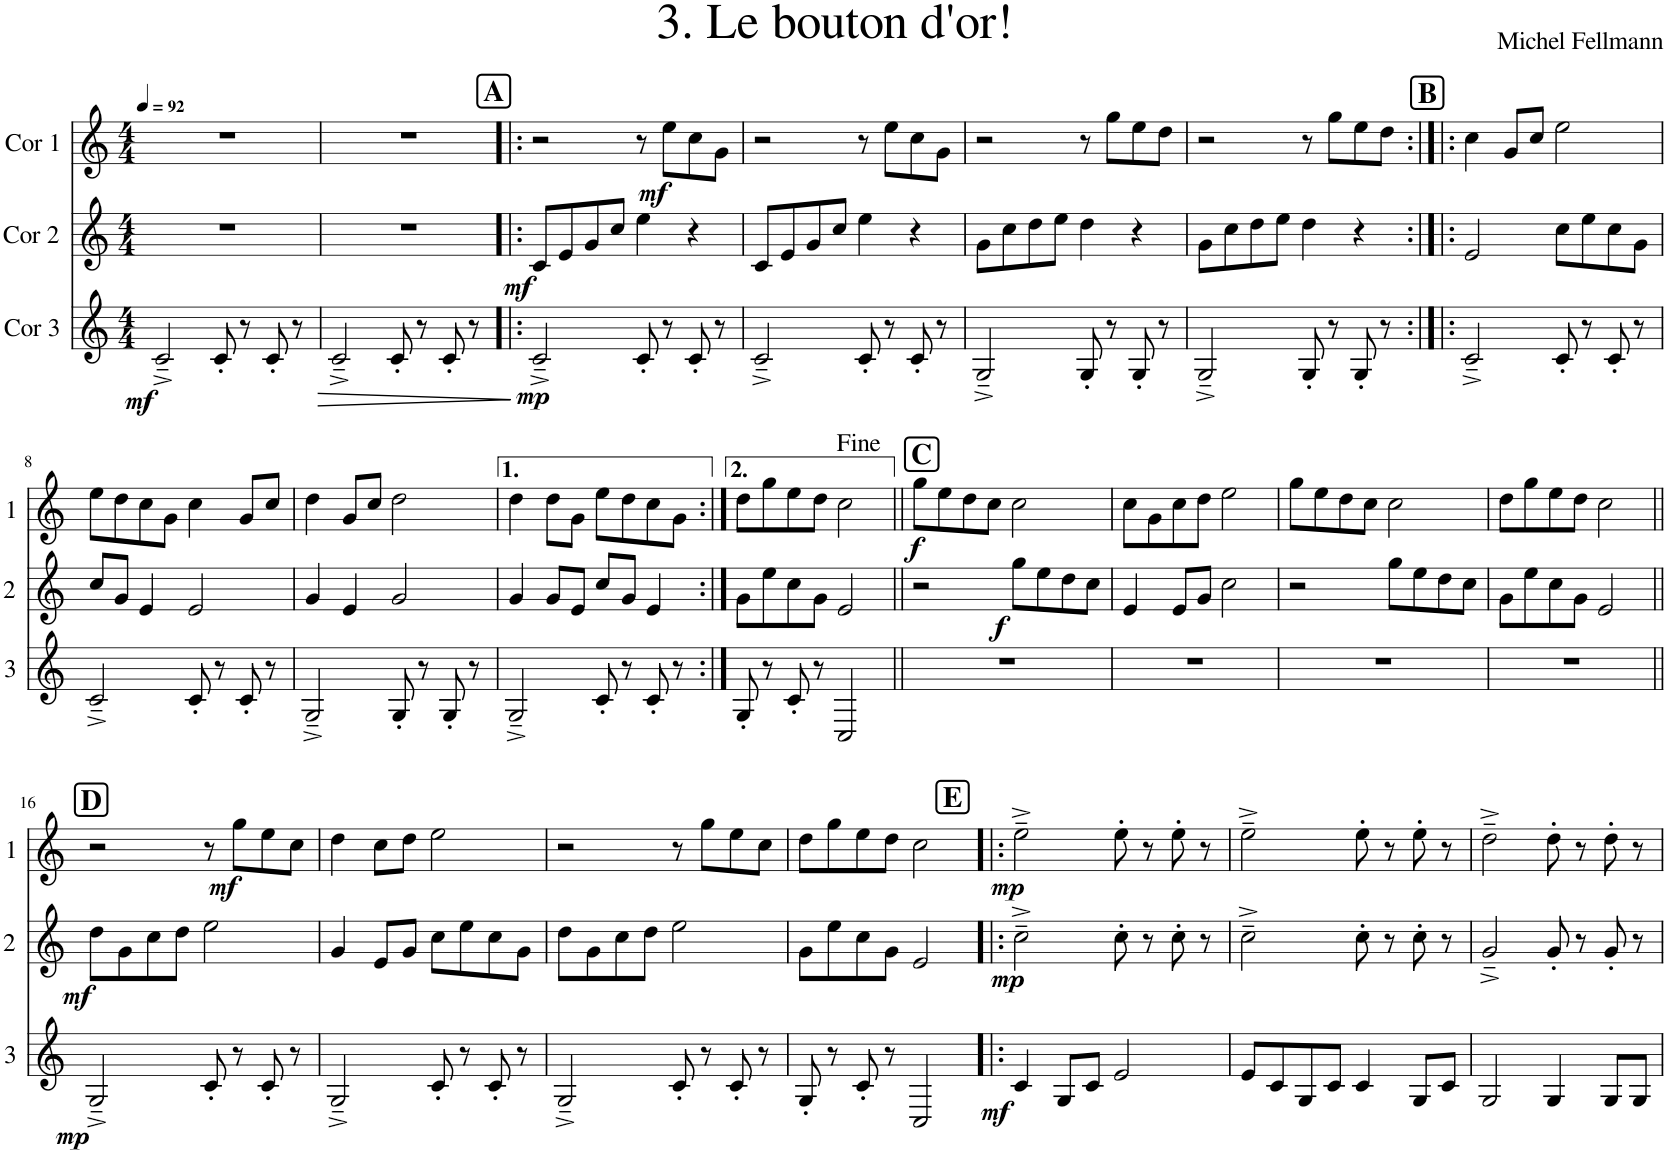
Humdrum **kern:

**kern	**dynam	**kern	**dynam	**kern	**dynam
*part3	*part3	*part2	*part2	*part1	*part1
*staff3	*staff3	*staff2	*staff2	*staff1	*staff1
*I"Cor 3	*	*I"Cor 2	*	*I"Cor 1	*
*clefG2	*	*clefG2	*	*clefG2	*
*Trd4c7	*	*Trd4c7	*	*Trd4c7	*
*k[]	*	*k[]	*	*k[]	*
*M4/4	*	*M4/4	*	*M4/4	*
*MM92	*	*MM92	*	*MM92	*
=1	=1	=1	=1	=1	=1
!	!LO:DY:b	!	!	!	!
2c~^/	mf	1r	.	1r	.
8c'/	.	.	.	.	.
8r	.	.	.	.	.
8c'/	.	.	.	.	.
8r	.	.	.	.	.
=2	=2	=2	=2	=2	=2
!	!LO:HP:b	!	!	!	!
2c~^/	>	1r	.	1r	.
8c'/	.	.	.	.	.
8r	.	.	.	.	.
8c'/	.	.	.	.	.
8r	.	.	.	.	.
.	]	.	.	.	.
!!LO:REH:place=s1:a:B:cj:fs=14:t=A
=3!|:	=3!|:	=3!|:	=3!|:	=3!|:	=3!|:
!	!LO:DY:b	!	!LO:DY:b	!	!
2c~^/	mp	8c/L	mf	2r	.
.	.	8e/	.	.	.
.	.	8g/	.	.	.
.	.	8cc/J	.	.	.
8c'/	.	4ee\	.	8r	.
!	!	!	!	!	!LO:DY:b
8r	.	.	.	8ee\L	mf
8c'/	.	4r	.	8cc\	.
8r	.	.	.	8g\J	.
=4	=4	=4	=4	=4	=4
2c~^/	.	8c/L	.	2r	.
.	.	8e/	.	.	.
.	.	8g/	.	.	.
.	.	8cc/J	.	.	.
8c'/	.	4ee\	.	8r	.
8r	.	.	.	8ee\L	.
8c'/	.	4r	.	8cc\	.
8r	.	.	.	8g\J	.
=5	=5	=5	=5	=5	=5
2G~^/	.	8g\L	.	2r	.
.	.	8cc\	.	.	.
.	.	8dd\	.	.	.
.	.	8ee\J	.	.	.
8G'/	.	4dd\	.	8r	.
8r	.	.	.	8gg\L	.
8G'/	.	4r	.	8ee\	.
8r	.	.	.	8dd\J	.
=6	=6	=6	=6	=6	=6
2G~^/	.	8g\L	.	2r	.
.	.	8cc\	.	.	.
.	.	8dd\	.	.	.
.	.	8ee\J	.	.	.
8G'/	.	4dd\	.	8r	.
8r	.	.	.	8gg\L	.
8G'/	.	4r	.	8ee\	.
8r	.	.	.	8dd\J	.
!!LO:REH:place=s1:a:B:cj:fs=14:t=B
=7:|!|:	=7:|!|:	=7:|!|:	=7:|!|:	=7:|!|:	=7:|!|:
2c~^/	.	2e/	.	4cc\	.
.	.	.	.	8g/L	.
.	.	.	.	8cc/J	.
8c'/	.	8cc\L	.	2ee\	.
8r	.	8ee\	.	.	.
8c'/	.	8cc\	.	.	.
8r	.	8g\J	.	.	.
!!LO:LB:g=z
=8	=8	=8	=8	=8	=8
2c~^/	.	8cc/L	.	8ee\L	.
.	.	8g/J	.	8dd\	.
.	.	4e/	.	8cc\	.
.	.	.	.	8g\J	.
8c'/	.	2e/	.	4cc\	.
8r	.	.	.	.	.
8c'/	.	.	.	8g/L	.
8r	.	.	.	8cc/J	.
=9	=9	=9	=9	=9	=9
2G~^/	.	4g/	.	4dd\	.
.	.	4e/	.	8g/L	.
.	.	.	.	8cc/J	.
8G'/	.	2g/	.	2dd\	.
8r	.	.	.	.	.
8G'/	.	.	.	.	.
8r	.	.	.	.	.
=10	=10	=10	=10	=10	=10
2G~^/	.	4g/	.	4dd\	.
.	.	8g/L	.	8dd\L	.
.	.	8e/J	.	8g\J	.
8c'/	.	8cc/L	.	8ee\L	.
8r	.	8g/J	.	8dd\	.
8c'/	.	4e/	.	8cc\	.
8r	.	.	.	8g\J	.
=11:|!	=11:|!	=11:|!	=11:|!	=11:|!	=11:|!
8G'/	.	8g\L	.	8dd\L	.
8r	.	8ee\	.	8gg\	.
8c'/	.	8cc\	.	8ee\	.
8r	.	8g\J	.	8dd\J	.
2C/	.	2e/	.	2cc\	.
!!LO:REH:place=s1:a:B:cj:fs=14:t=C
=12||	=12||	=12||	=12||	=12||	=12||
!	!	!	!	!	!LO:DY:b
1r	.	2r	.	8gg\L	f
.	.	.	.	8ee\	.
.	.	.	.	8dd\	.
.	.	.	.	8cc\J	.
!	!	!	!LO:DY:b	!	!
.	.	8gg\L	f	2cc\	.
.	.	8ee\	.	.	.
.	.	8dd\	.	.	.
.	.	8cc\J	.	.	.
=13	=13	=13	=13	=13	=13
1r	.	4e/	.	8cc\L	.
.	.	.	.	8g\	.
.	.	8e/L	.	8cc\	.
.	.	8g/J	.	8dd\J	.
.	.	2cc\	.	2ee\	.
=14	=14	=14	=14	=14	=14
1r	.	2r	.	8gg\L	.
.	.	.	.	8ee\	.
.	.	.	.	8dd\	.
.	.	.	.	8cc\J	.
.	.	8gg\L	.	2cc\	.
.	.	8ee\	.	.	.
.	.	8dd\	.	.	.
.	.	8cc\J	.	.	.
=15	=15	=15	=15	=15	=15
1r	.	8g\L	.	8dd\L	.
.	.	8ee\	.	8gg\	.
.	.	8cc\	.	8ee\	.
.	.	8g\J	.	8dd\J	.
.	.	2e/	.	2cc\	.
!!LO:LB:g=z
!!LO:REH:place=s1:a:B:cj:fs=14:t=D
=16||	=16||	=16||	=16||	=16||	=16||
!	!LO:DY:b	!	!LO:DY:b	!	!
2G~^/	mp	8dd\L	mf	2r	.
.	.	8g\	.	.	.
.	.	8cc\	.	.	.
.	.	8dd\J	.	.	.
8c'/	.	2ee\	.	8r	.
!	!	!	!	!	!LO:DY:b
8r	.	.	.	8gg\L	mf
8c'/	.	.	.	8ee\	.
8r	.	.	.	8cc\J	.
=17	=17	=17	=17	=17	=17
2G~^/	.	4g/	.	4dd\	.
.	.	8e/L	.	8cc\L	.
.	.	8g/J	.	8dd\J	.
8c'/	.	8cc\L	.	2ee\	.
8r	.	8ee\	.	.	.
8c'/	.	8cc\	.	.	.
8r	.	8g\J	.	.	.
=18	=18	=18	=18	=18	=18
2G~^/	.	8dd\L	.	2r	.
.	.	8g\	.	.	.
.	.	8cc\	.	.	.
.	.	8dd\J	.	.	.
8c'/	.	2ee\	.	8r	.
8r	.	.	.	8gg\L	.
8c'/	.	.	.	8ee\	.
8r	.	.	.	8cc\J	.
=19	=19	=19	=19	=19	=19
8G'/	.	8g\L	.	8dd\L	.
8r	.	8ee\	.	8gg\	.
8c'/	.	8cc\	.	8ee\	.
8r	.	8g\J	.	8dd\J	.
2C/	.	2e/	.	2cc\	.
!!LO:REH:place=s1:a:B:cj:fs=14:t=E
=20!|:	=20!|:	=20!|:	=20!|:	=20!|:	=20!|:
!	!LO:DY:b	!	!LO:DY:b	!	!LO:DY:b
4c/	mf	2cc~^\	mp	2ee~^\	mp
8G/L	.	.	.	.	.
8c/J	.	.	.	.	.
2e/	.	8cc'\	.	8ee'\	.
.	.	8r	.	8r	.
.	.	8cc'\	.	8ee'\	.
.	.	8r	.	8r	.
=21	=21	=21	=21	=21	=21
8e/L	.	2cc~^\	.	2ee~^\	.
8c/	.	.	.	.	.
8G/	.	.	.	.	.
8c/J	.	.	.	.	.
4c/	.	8cc'\	.	8ee'\	.
.	.	8r	.	8r	.
8G/L	.	8cc'\	.	8ee'\	.
8c/J	.	8r	.	8r	.
=22	=22	=22	=22	=22	=22
2G/	.	2g~^/	.	2dd~^\	.
4G/	.	8g'/	.	8dd'\	.
.	.	8r	.	8r	.
8G/L	.	8g'/	.	8dd'\	.
8G/J	.	8r	.	8r	.
=	=	=	=	=	=
*-	*-	*-	*-	*-	*-
